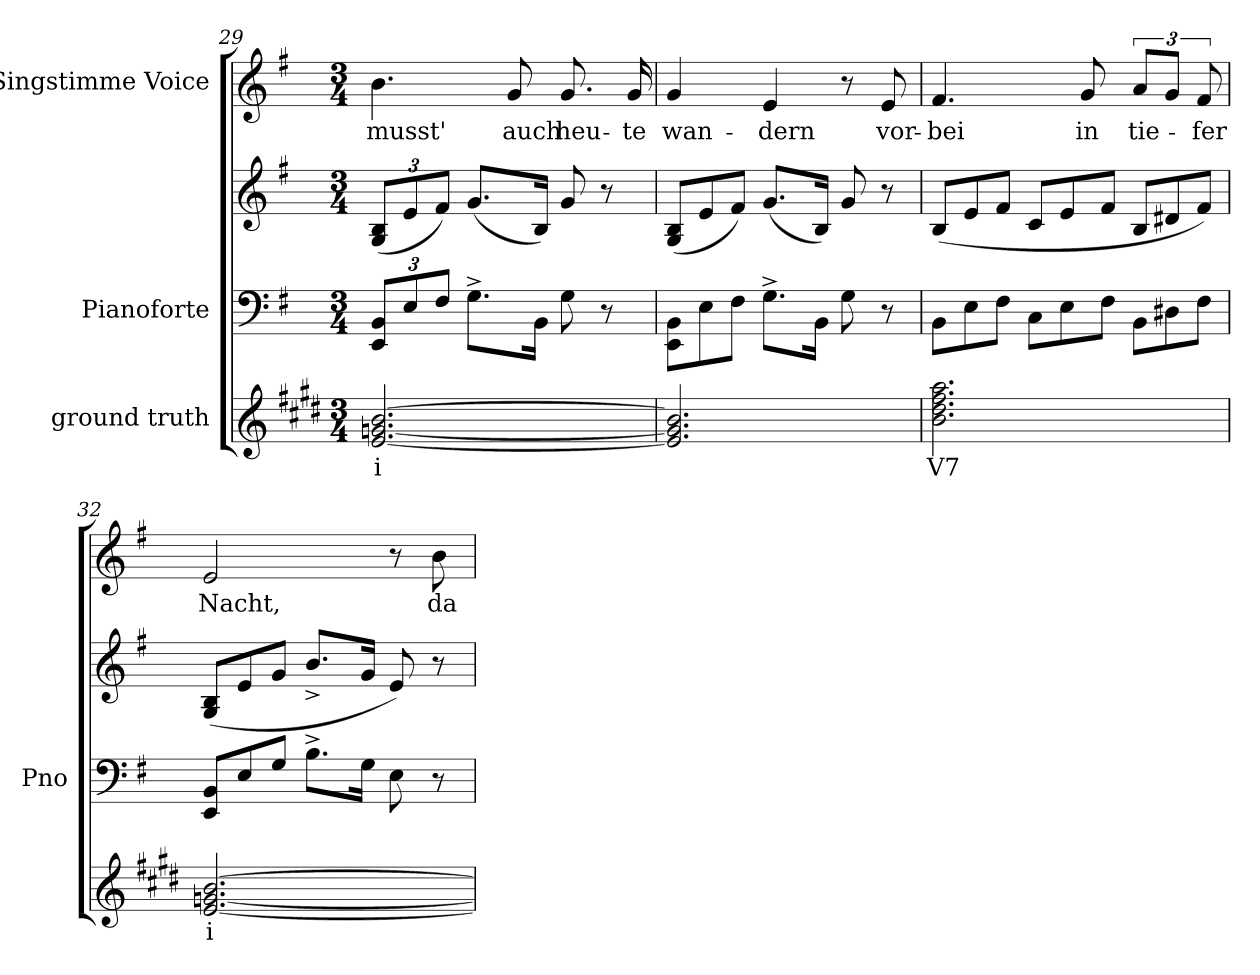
**kern	**text	**kern	**kern	**kern	**text
*part3	*part3	*part2	*part2	*part1	*part1
*staff4	*staff4	*staff3	*staff2	*staff1	*staff1
*I"ground truth	*	*I"Pianoforte	*	*I"Singstimme Voice	*
*	*	*I'Pno	*	*	*
*	*	*clefF4	*clefG2	*clefG2	*
*k[f#c#g#d#]	*	*k[f#]	*k[f#]	*k[f#]	*
*M3/4	*	*M3/4	*M3/4	*M3/4	*
=29	=29	=29	=29	=29	=29
*	*	*Xbrackettup	*Xbrackettup	*	*
!	!	!	!	!	!LO:LY:b
[2.e [2.gn [2.b	i	12EE/ 12BB/L	(<12G/ 12B/L	4.b\	musst'
.	.	12E/	12e/	.	.
.	.	12F#/J	12f#/J)	.	.
.	.	8.G^\L	(<8.g/L	.	.
!	!	!	!	!	!LO:LY:b
.	.	.	.	8g/	auch
.	.	16BB\Jk	16B/Jk)	.	.
!	!	!	!	!	!LO:LY:b
.	.	8G\	8g/	8.g/	heu-
.	.	8r	8r	.	.
!	!	!	!	!	!LO:LY:b
.	.	.	.	16g/	-te
=30	=30	=30	=30	=30	=30
*	*	*Xtuplet	*Xtuplet	*	*
!	!	!	!	!	!LO:LY:b
2.e] 2.g] 2.b]	.	12EE\ 12BB\L	(<12G/ 12B/L	4g/	wan-
.	.	12E\	12e/	.	.
.	.	12F#\J	12f#/J)	.	.
!	!	!	!	!	!LO:LY:b
.	.	8.G^\L	(<8.g/L	4e/	-dern
.	.	16BB\Jk	16B/Jk)	.	.
.	.	8G\	8g/	8r	.
!	!	!	!	!	!LO:LY:b
.	.	8r	8r	8e/	vor-
=31	=31	=31	=31	=31	=31
!	!	!	!	!	!LO:LY:b
2.b 2.dd# 2.ff# 2.aa	V7	12BB\L	(<12B/L	4.f#/	-bei
.	.	12E\	12e/	.	.
.	.	12F#\J	12f#/J	.	.
.	.	12C\L	12c/L	.	.
.	.	12E\	12e/	.	.
!	!	!	!	!	!LO:LY:b
.	.	.	.	8g/	in
.	.	12F#\J	12f#/J	.	.
!	!	!	!	!	!LO:LY:b
.	.	12BB\L	12B/L	12a/L	tie-
.	.	12D#X\	12d#X/	12g/J	.
!	!	!	!	!	!LO:LY:b
.	.	12F#\J	12f#/J)	12f#/	-fer
=32	=32	=32	=32	=32	=32
!	!	!	!	!	!LO:LY:b
[2.e [2.gn [2.b	i	12EE/ 12BB/L	(<12G/ 12B/L	2e/	Nacht,
.	.	12E/	12e/	.	.
.	.	12G/J	12g/J	.	.
.	.	8.B^\L	8.b^/L	.	.
.	.	16G\Jk	16g/Jk	.	.
.	.	8E\	8e/)	8r	.
!	!	!	!	!	!LO:LY:b
.	.	8r	8r	8b\	da
=	=	=	=	=	=
*-	*-	*-	*-	*-	*-
